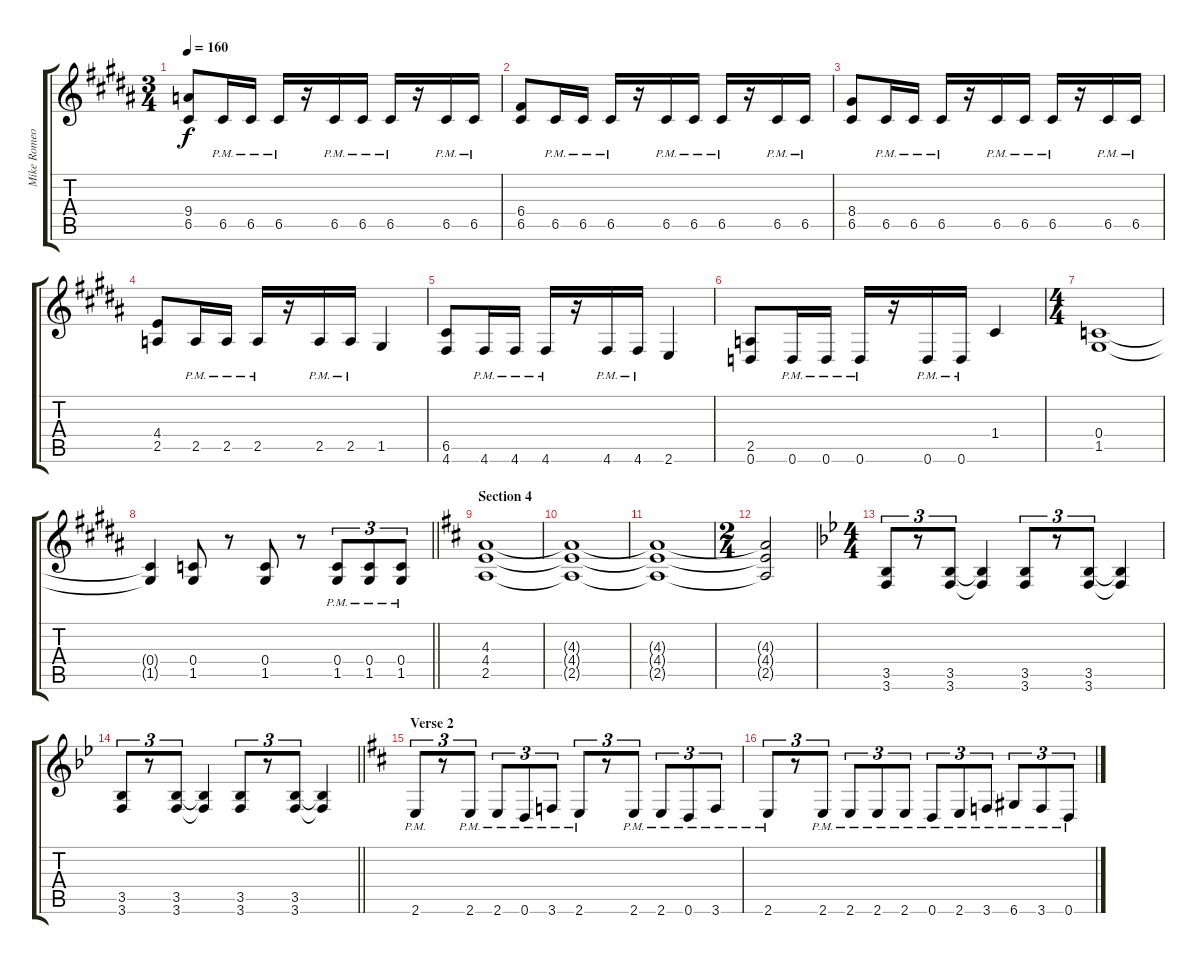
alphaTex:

\track ("Mike Romeo (guitar)" "Mike Romeo") {instrument distortionguitar}
\staff {score tabs}
\tuning (D4 A3 F3 C3 G2 D2) {hide}
\ts (3 4)
\tempo 160
\clef g2
\ks g#minor
(9.4 6.5).8{dy f} 6.5{pm}.16 6.5{pm}.16 6.5{pm}.16 r.16 6.5{pm}.16 6.5{pm}.16 6.5{pm}.16 r.16 6.5{pm}.16 6.5{pm}.16 |
(6.4 6.5).8 6.5{pm}.16 6.5{pm}.16 6.5{pm}.16 r.16 6.5{pm}.16 6.5{pm}.16 6.5{pm}.16 r.16 6.5{pm}.16 6.5{pm}.16 |
(8.4 6.5).8 6.5{pm}.16 6.5{pm}.16 6.5{pm}.16 r.16 6.5{pm}.16 6.5{pm}.16 6.5{pm}.16 r.16 6.5{pm}.16 6.5{pm}.16 |
(4.4 2.5).8 2.5{pm}.16 2.5{pm}.16 2.5{pm}.16 r.16 2.5{pm}.16 2.5{pm}.16 1.5.4 |
(6.5 4.6).8 4.6{pm}.16 4.6{pm}.16 4.6{pm}.16 r.16 4.6{pm}.16 4.6{pm}.16 2.6.4 |
(2.5 0.6).8 0.6{pm}.16 0.6{pm}.16 0.6{pm}.16 r.16 0.6{pm}.16 0.6{pm}.16 1.4.4 |
\ts (4 4)
(0.4 1.5).1 |
\barLineRight lightlight
(0.4{t} 1.5{t}).4 (0.4 1.5).8 r.8 (0.4 1.5).8 r.8 (0.4{pm} 1.5{pm}).8{tu (3 2)} (0.4{pm} 1.5{pm}).8{tu (3 2)} (0.4{pm} 1.5{pm}).8{tu (3 2)} |
\section ("" "Section 4")
\ks bminor
(4.3 4.4 2.5).1 |
(4.3{t} 4.4{t} 2.5{t}).1 |
(4.3{t} 4.4{t} 2.5{t}).1 |
\ts (2 4)
(4.3{t} 4.4{t} 2.5{t}).2 |
\ts (4 4)
\ks gminor
(3.5 3.6).8{tu (3 2)} r.8{tu (3 2)} (3.5 3.6).8{tu (3 2)} (3.5{t} 3.6{t}).4 (3.5 3.6).8{tu (3 2)} r.8{tu (3 2)} (3.5 3.6).8{tu (3 2)} (3.5{t} 3.6{t}).4 |
\barLineRight lightlight
(3.5 3.6).8{tu (3 2)} r.8{tu (3 2)} (3.5 3.6).8{tu (3 2)} (3.5{t} 3.6{t}).4 (3.5 3.6).8{tu (3 2)} r.8{tu (3 2)} (3.5 3.6).8{tu (3 2)} (3.5{t} 3.6{t}).4 |
\section ("" "Verse 2")
\ks bminor
2.6{pm}.8{tu (3 2)} r.8{tu (3 2)} 2.6{pm}.8{tu (3 2)} 2.6{pm}.8{tu (3 2)} 0.6{pm}.8{tu (3 2)} 3.6{pm}.8{tu (3 2)} 2.6{pm}.8{tu (3 2)} r.8{tu (3 2)} 2.6{pm}.8{tu (3 2)} 2.6{pm}.8{tu (3 2)} 0.6{pm}.8{tu (3 2)} 3.6{pm}.8{tu (3 2)} |
2.6{pm}.8{tu (3 2)} r.8{tu (3 2)} 2.6{pm}.8{tu (3 2)} 2.6{pm}.8{tu (3 2)} 2.6{pm}.8{tu (3 2)} 2.6{pm}.8{tu (3 2)} 0.6{pm}.8{tu (3 2)} 2.6{pm}.8{tu (3 2)} 3.6{pm}.8{tu (3 2)} 6.6{pm}.8{tu (3 2)} 3.6{pm}.8{tu (3 2)} 0.6{pm}.8{tu (3 2)}
